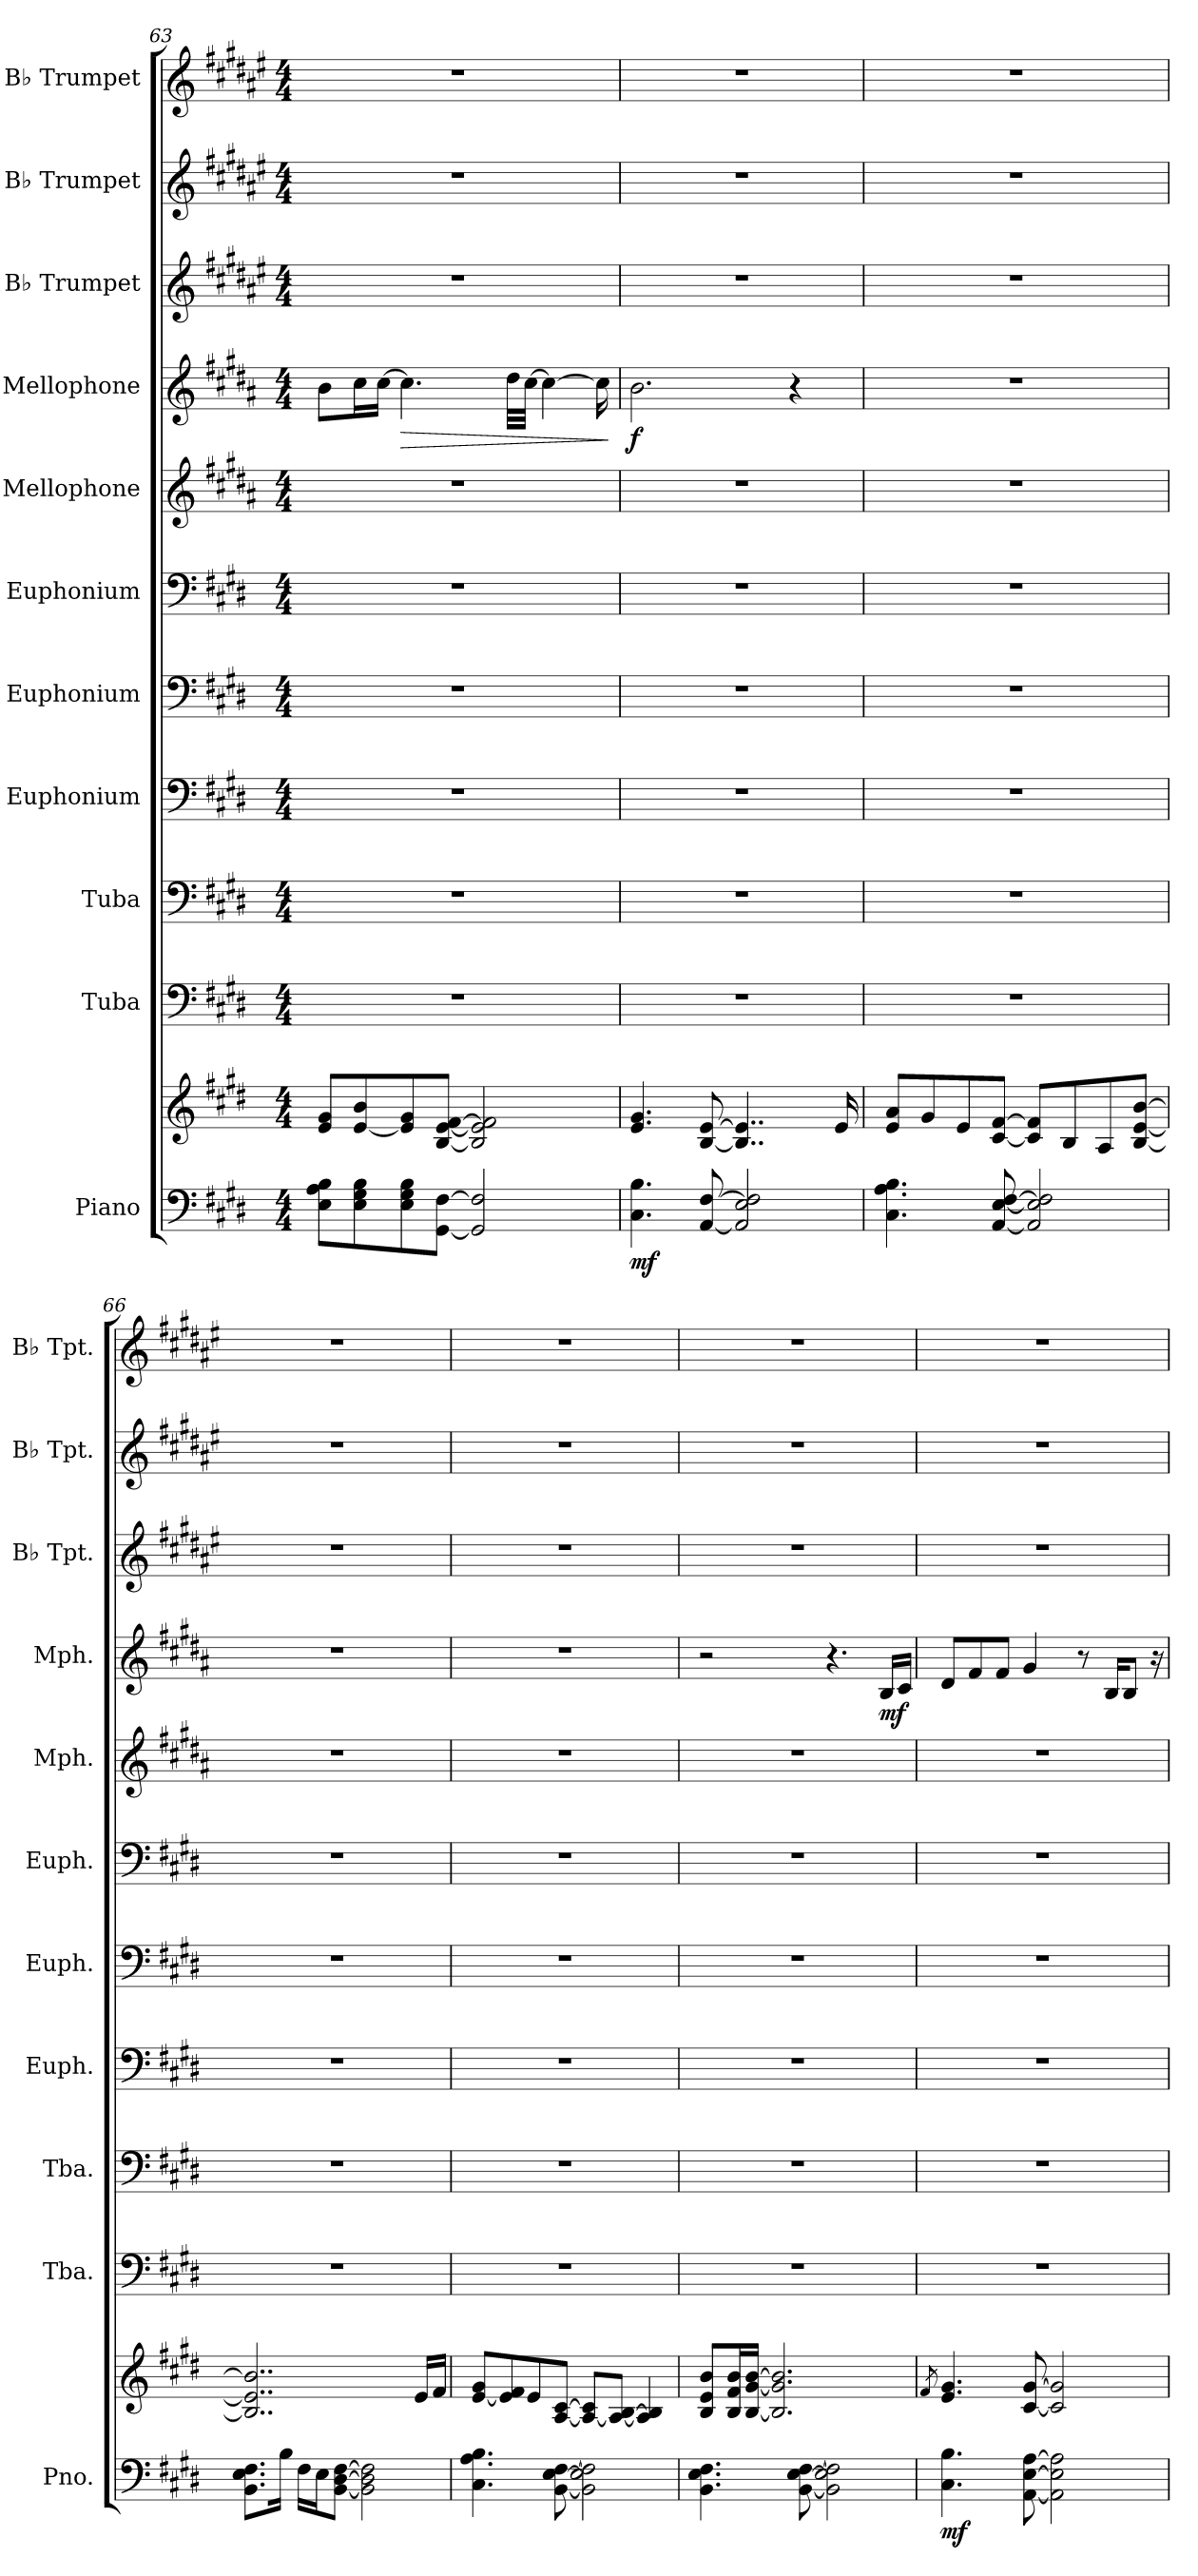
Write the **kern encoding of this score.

**kern	**kern	**dynam	**kern	**kern	**kern	**kern	**kern	**kern	**kern	**dynam	**kern	**kern	**kern
*part11	*part11	*part11	*part10	*part9	*part8	*part7	*part6	*part5	*part4	*part4	*part3	*part2	*part1
*staff12	*staff11	*staff11/12	*staff10	*staff9	*staff8	*staff7	*staff6	*staff5	*staff4	*staff4	*staff3	*staff2	*staff1
*I"Piano	*	*	*I"Tuba	*I"Tuba	*I"Euphonium	*I"Euphonium	*I"Euphonium	*I"Mellophone	*I"Mellophone	*	*I"B♭ Trumpet	*I"B♭ Trumpet	*I"B♭ Trumpet
*I'Pno.	*	*	*I'Tba.	*I'Tba.	*I'Euph.	*I'Euph.	*I'Euph.	*I'Mph.	*I'Mph.	*	*I'B♭ Tpt.	*I'B♭ Tpt.	*I'B♭ Tpt.
*clefF4	*clefG2	*	*clefF4	*clefF4	*clefF4	*clefF4	*clefF4	*clefG2	*clefG2	*	*clefG2	*clefG2	*clefG2
*	*	*	*	*	*	*	*	*ITrd4c7	*ITrd4c7	*	*ITrd1c2	*ITrd1c2	*ITrd1c2
*k[f#c#g#d#]	*k[f#c#g#d#]	*	*k[f#c#g#d#]	*k[f#c#g#d#]	*k[f#c#g#d#]	*k[f#c#g#d#]	*k[f#c#g#d#]	*k[f#c#g#d#]	*k[f#c#g#d#]	*	*k[f#c#g#d#]	*k[f#c#g#d#]	*k[f#c#g#d#]
*M4/4	*M4/4	*	*M4/4	*M4/4	*M4/4	*M4/4	*M4/4	*M4/4	*M4/4	*	*M4/4	*M4/4	*M4/4
=63	=63	=63	=63	=63	=63	=63	=63	=63	=63	=63	=63	=63	=63
8E\ 8A\ 8B\L	8e/ 8g#/L	.	1r	1r	1r	1r	1r	1r	8e\L	.	1r	1r	1r
8E\ 8G#\ 8B\	[8e/ 8b/	.	.	.	.	.	.	.	16f#\L	.	.	.	.
.	.	.	.	.	.	.	.	.	[16f#\JJ	.	.	.	.
!	!	!	!	!	!	!	!	!	!	!LO:HP:b	!	!	!
8E\ 8G#\ 8B\	8e/] 8g#/	.	.	.	.	.	.	.	4.f#\]	>	.	.	.
[8GG#\ [8F#\J	[8B/ [8e/ [8f#/J	.	.	.	.	.	.	.	.	.	.	.	.
2GG#/] 2F#/]	2B/] 2e/] 2f#/]	.	.	.	.	.	.	.	.	.	.	.	.
.	.	.	.	.	.	.	.	.	32g#\LLL	.	.	.	.
.	.	.	.	.	.	.	.	.	[32f#\JJJ	.	.	.	.
.	.	.	.	.	.	.	.	.	4f#\_	.	.	.	.
.	.	.	.	.	.	.	.	.	16f#\]	.	.	.	.
.	.	.	.	.	.	.	.	.	.	]	.	.	.
=64	=64	=64	=64	=64	=64	=64	=64	=64	=64	=64	=64	=64	=64
!	!	!LO:DY:b=2	!	!	!	!	!	!	!	!LO:DY:b	!	!	!
4.C#\ 4.B\	4.e/ 4.g#/	mf	1r	1r	1r	1r	1r	1r	2.e\	f	1r	1r	1r
[8AA/ [8F#/	[8B/ [8e/	.	.	.	.	.	.	.	.	.	.	.	.
2AA/] 2E/ 2F#/]	4..B/] 4..e/]	.	.	.	.	.	.	.	.	.	.	.	.
.	.	.	.	.	.	.	.	.	4r	.	.	.	.
.	16e/	.	.	.	.	.	.	.	.	.	.	.	.
!!LO:PB:g=z
=65	=65	=65	=65	=65	=65	=65	=65	=65	=65	=65	=65	=65	=65
4.C#\ 4.A\ 4.B\	8e/ 8a/L	.	1r	1r	1r	1r	1r	1r	1r	.	1r	1r	1r
.	8g#/	.	.	.	.	.	.	.	.	.	.	.	.
.	8e/	.	.	.	.	.	.	.	.	.	.	.	.
[8AA/ [8E/ [8F#/	[8c#/ [8f#/J	.	.	.	.	.	.	.	.	.	.	.	.
2AA/] 2E/] 2F#/]	8c#/] 8f#/]L	.	.	.	.	.	.	.	.	.	.	.	.
.	8B/	.	.	.	.	.	.	.	.	.	.	.	.
.	8A/	.	.	.	.	.	.	.	.	.	.	.	.
.	[8B/ [8e/ [8b/J	.	.	.	.	.	.	.	.	.	.	.	.
=66	=66	=66	=66	=66	=66	=66	=66	=66	=66	=66	=66	=66	=66
8.BB\ 8.E\ 8.F#\L	2..B/] 2..e/] 2..b/]	.	1r	1r	1r	1r	1r	1r	1r	.	1r	1r	1r
16B\Jk	.	.	.	.	.	.	.	.	.	.	.	.	.
16F#\LL	.	.	.	.	.	.	.	.	.	.	.	.	.
16E\J	.	.	.	.	.	.	.	.	.	.	.	.	.
[8BB\ [8D#\ [8F#\J	.	.	.	.	.	.	.	.	.	.	.	.	.
2BB\] 2D#\] 2F#\]	.	.	.	.	.	.	.	.	.	.	.	.	.
.	16e/LL	.	.	.	.	.	.	.	.	.	.	.	.
.	16f#/JJ	.	.	.	.	.	.	.	.	.	.	.	.
=67	=67	=67	=67	=67	=67	=67	=67	=67	=67	=67	=67	=67	=67
4.C#\ 4.A\ 4.B\	[8e/ 8g#/L	.	1r	1r	1r	1r	1r	1r	1r	.	1r	1r	1r
.	8e/] 8f#/	.	.	.	.	.	.	.	.	.	.	.	.
.	8e/	.	.	.	.	.	.	.	.	.	.	.	.
[8BB\ [8E\ [8F#\	[8A/ [8c#/J	.	.	.	.	.	.	.	.	.	.	.	.
2BB\] 2E\] 2F#\]	8A/_ 8c#/]L	.	.	.	.	.	.	.	.	.	.	.	.
.	8A/_ [8B/J	.	.	.	.	.	.	.	.	.	.	.	.
.	4A/] 4B/]	.	.	.	.	.	.	.	.	.	.	.	.
=68	=68	=68	=68	=68	=68	=68	=68	=68	=68	=68	=68	=68	=68
4.BB\ 4.E\ 4.F#\	8B/ 8e/ 8b/L	.	1r	1r	1r	1r	1r	1r	2r	.	1r	1r	1r
.	16B/ 16f#/ 16b/L	.	.	.	.	.	.	.	.	.	.	.	.
.	[16B/ [16g#/ [16b/JJ	.	.	.	.	.	.	.	.	.	.	.	.
.	2.B/] 2.g#/] 2.b/]	.	.	.	.	.	.	.	.	.	.	.	.
[8BB\ [8E\ [8F#\	.	.	.	.	.	.	.	.	.	.	.	.	.
2BB\] 2E\] 2F#\]	.	.	.	.	.	.	.	.	4.r	.	.	.	.
!	!	!	!	!	!	!	!	!	!	!LO:DY:b	!	!	!
.	.	.	.	.	.	.	.	.	16E/LL	mf	.	.	.
.	.	.	.	.	.	.	.	.	16F#/JJ	.	.	.	.
!!LO:PB:g=z
=69	=69	=69	=69	=69	=69	=69	=69	=69	=69	=69	=69	=69	=69
.	8qf#/	.	.	.	.	.	.	.	.	.	.	.	.
!	!	!LO:DY:b=2	!	!	!	!	!	!	!	!	!	!	!
4.C#\ 4.B\	4.e/ 4.g#/	mf	1r	1r	1r	1r	1r	1r	8G#/L	.	1r	1r	1r
.	.	.	.	.	.	.	.	.	8B/	.	.	.	.
.	.	.	.	.	.	.	.	.	8B/J	.	.	.	.
[8AA\ [8E\ [8A\	[8c#/ [8g#/	.	.	.	.	.	.	.	4c#/	.	.	.	.
2AA\] 2E\] 2A\]	2c#/] 2g#/]	.	.	.	.	.	.	.	.	.	.	.	.
.	.	.	.	.	.	.	.	.	8r	.	.	.	.
.	.	.	.	.	.	.	.	.	16E/KL	.	.	.	.
.	.	.	.	.	.	.	.	.	8E/J	.	.	.	.
.	.	.	.	.	.	.	.	.	16r	.	.	.	.
=	=	=	=	=	=	=	=	=	=	=	=	=	=
*-	*-	*-	*-	*-	*-	*-	*-	*-	*-	*-	*-	*-	*-
